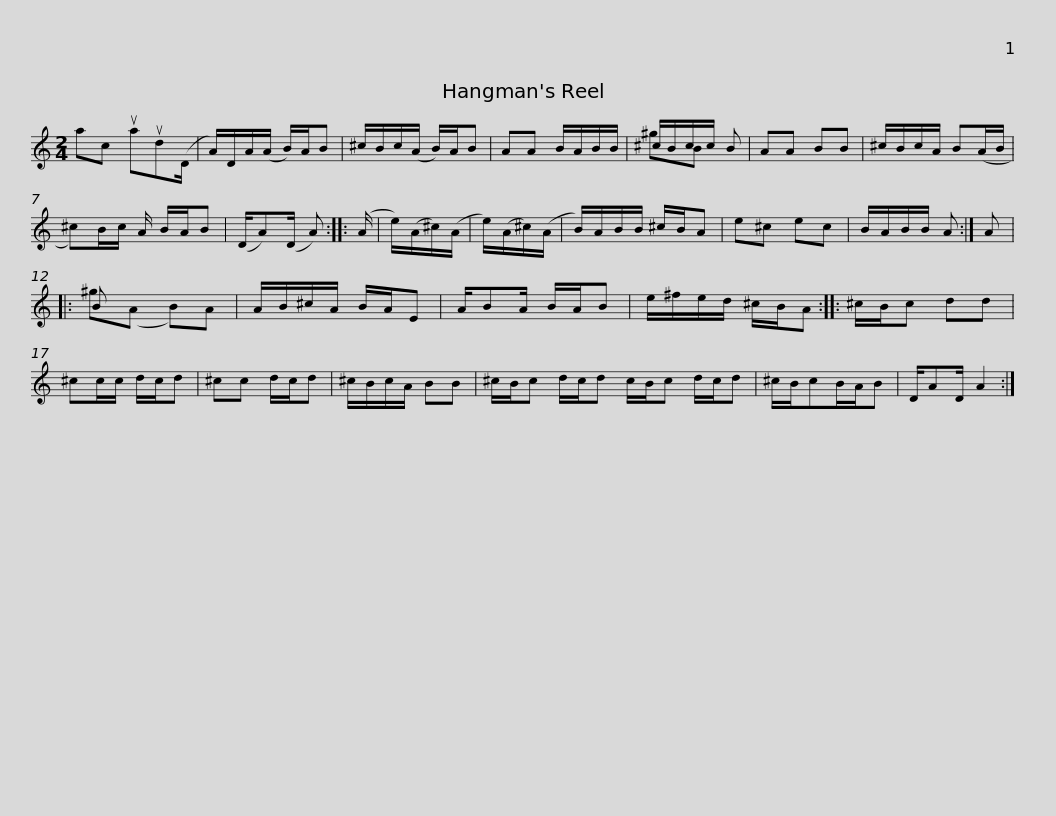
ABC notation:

X:1
%%score ( 1 2 )
L:1/8
M:2/4
I:linebreak $
K:C
V:1 treble
V:2 treble
V:1
 ac uaud(D/ | A/)D/A/(A/ B/)A/B | ^c/B/c/(A/ B/)A/B | AA B/A/B/B/ | ^c/B/c/c/ B | %5
 AA BB | ^c/B/c/A/ B(A/B/ |$ ^c)B/c/ A/ B/A/B | (D/A)(D/ A) :: (A/ | %10
 e/)(A/^c/)(A/ | e/)(A/^c/)(A/ | B/)A/B/B/ ^c/B/A | e^c ec | B/A/B/B/ A :| %15
 A |:$ B x3 | A/B/^c/A/ B/A/E | A/BA/ B/A/B | e/^f/e/d/ ^c/B/A :: %20
 ^c/B/c dd | ^cc/c/ d/c/d | ^cc d/c/d |$ ^c/B/c/A/ BB | ^c/B/c d/c/d c/B/c d/c/d | %25
 ^c/B/cB/A/B | D/AD/ A2 :| %27
V:2
 x9/2 | x4 | x4 | x4 | ^gB x | %5
 x4 | x4 |$ x9/2 | x3 :: x/ | %10
 x2 | x2 | x4 | x4 | x3 :| %15
 x |:$ ^g(A B)A | x4 | x4 | x4 :: %20
 x4 | x4 | x4 |$ x4 | x8 | %25
 x4 | x4 :| %27
